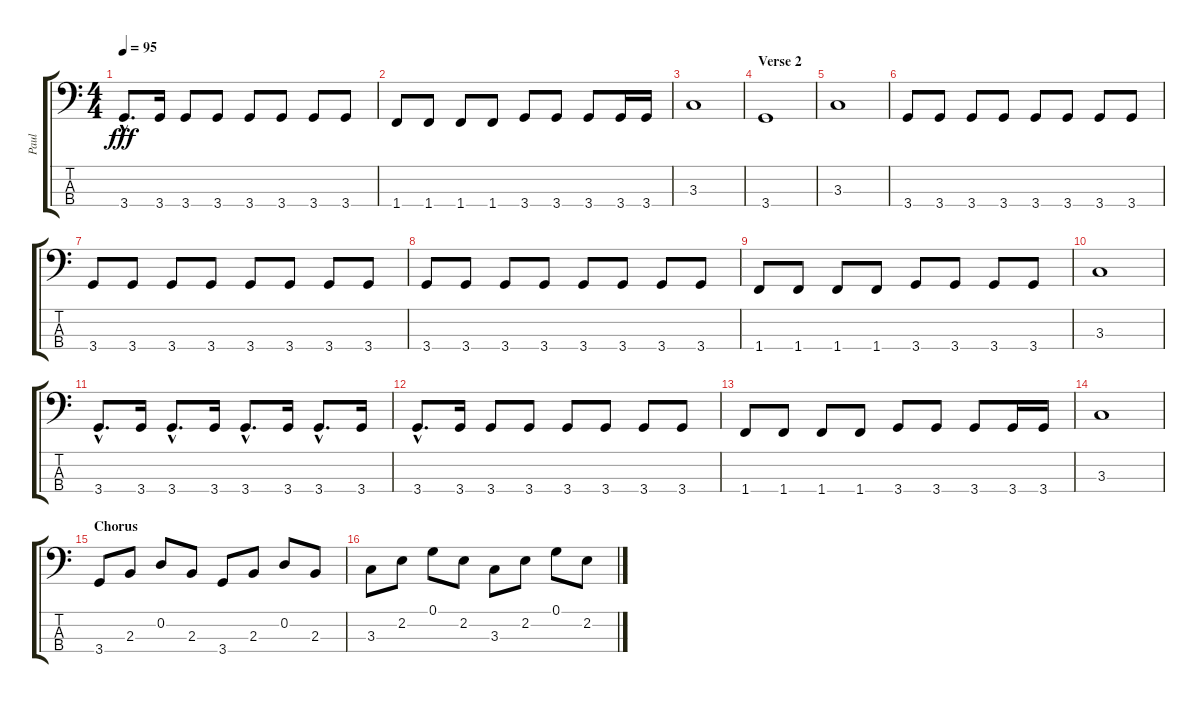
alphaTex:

\track ("Paul" "Paul") {instrument electricbasspick}
\staff {score tabs}
\tuning (G2 D2 A1 E1) {hide}
\ts (4 4)
\tempo 95
\clef f4
\ks c
3.4{hac}.8{d dy fff} 3.4.16 3.4.8 3.4.8 3.4.8 3.4.8 3.4.8 3.4.8 |
1.4.8 1.4.8 1.4.8 1.4.8 3.4.8 3.4.8 3.4.8 3.4.16 3.4.16 |
3.3.1 |
\section ("" "Verse 2")
3.4.1 |
3.3.1 |
3.4.8 3.4.8 3.4.8 3.4.8 3.4.8 3.4.8 3.4.8 3.4.8 |
3.4.8 3.4.8 3.4.8 3.4.8 3.4.8 3.4.8 3.4.8 3.4.8 |
3.4.8 3.4.8 3.4.8 3.4.8 3.4.8 3.4.8 3.4.8 3.4.8 |
1.4.8 1.4.8 1.4.8 1.4.8 3.4.8 3.4.8 3.4.8 3.4.8 |
3.3.1 |
3.4{hac}.8{d} 3.4.16 3.4{hac}.8{d} 3.4.16 3.4{hac}.8{d} 3.4.16 3.4{hac}.8{d} 3.4.16 |
3.4{hac}.8{d} 3.4.16 3.4.8 3.4.8 3.4.8 3.4.8 3.4.8 3.4.8 |
1.4.8 1.4.8 1.4.8 1.4.8 3.4.8 3.4.8 3.4.8 3.4.16 3.4.16 |
3.3.1 |
\section ("" "Chorus")
3.4.8 2.3.8 0.2.8 2.3.8 3.4.8 2.3.8 0.2.8 2.3.8 |
3.3.8 2.2.8 0.1.8 2.2.8 3.3.8 2.2.8 0.1.8 2.2.8
